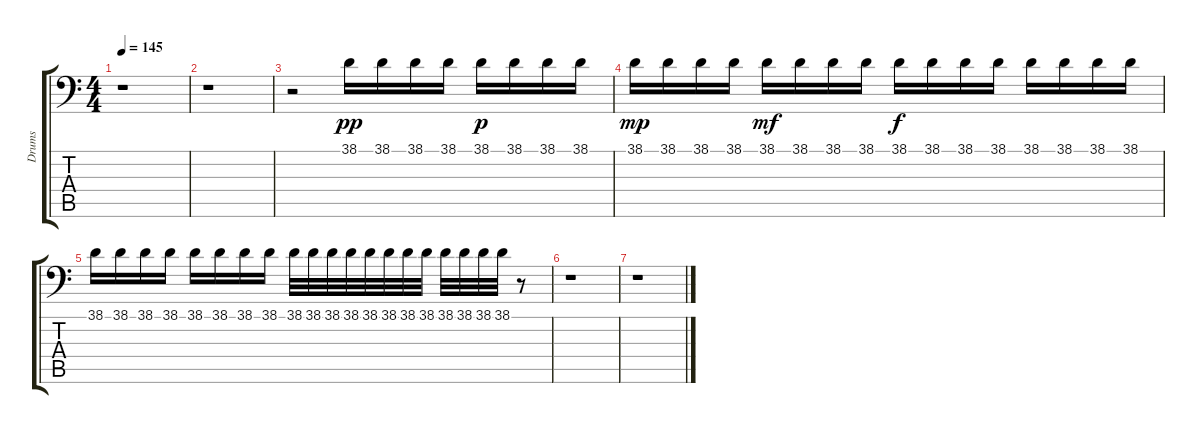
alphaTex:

\track ("Drums" "Drums") {instrument acousticgrandpiano}
\staff {score tabs}
\tuning (C-1 C-1 C-1 C-1 C-1 C-1) {hide}
\ts (4 4)
\tempo 145
\clef f4
\ks c
r.1{dy f} |
r.1 |
r.2 38.1.16{dy pp} 38.1.16 38.1.16 38.1.16 38.1.16{dy p} 38.1.16 38.1.16 38.1.16 |
38.1.16{dy mp} 38.1.16 38.1.16 38.1.16 38.1.16{dy mf} 38.1.16 38.1.16 38.1.16 38.1.16{dy f} 38.1.16 38.1.16 38.1.16 38.1.16 38.1.16 38.1.16 38.1.16 |
38.1.16 38.1.16 38.1.16 38.1.16 38.1.16 38.1.16 38.1.16 38.1.16 38.1.32 38.1.32 38.1.32 38.1.32 38.1.32 38.1.32 38.1.32 38.1.32 38.1.32 38.1.32 38.1.32 38.1.32 r.8 |
r.1 |
r.1
